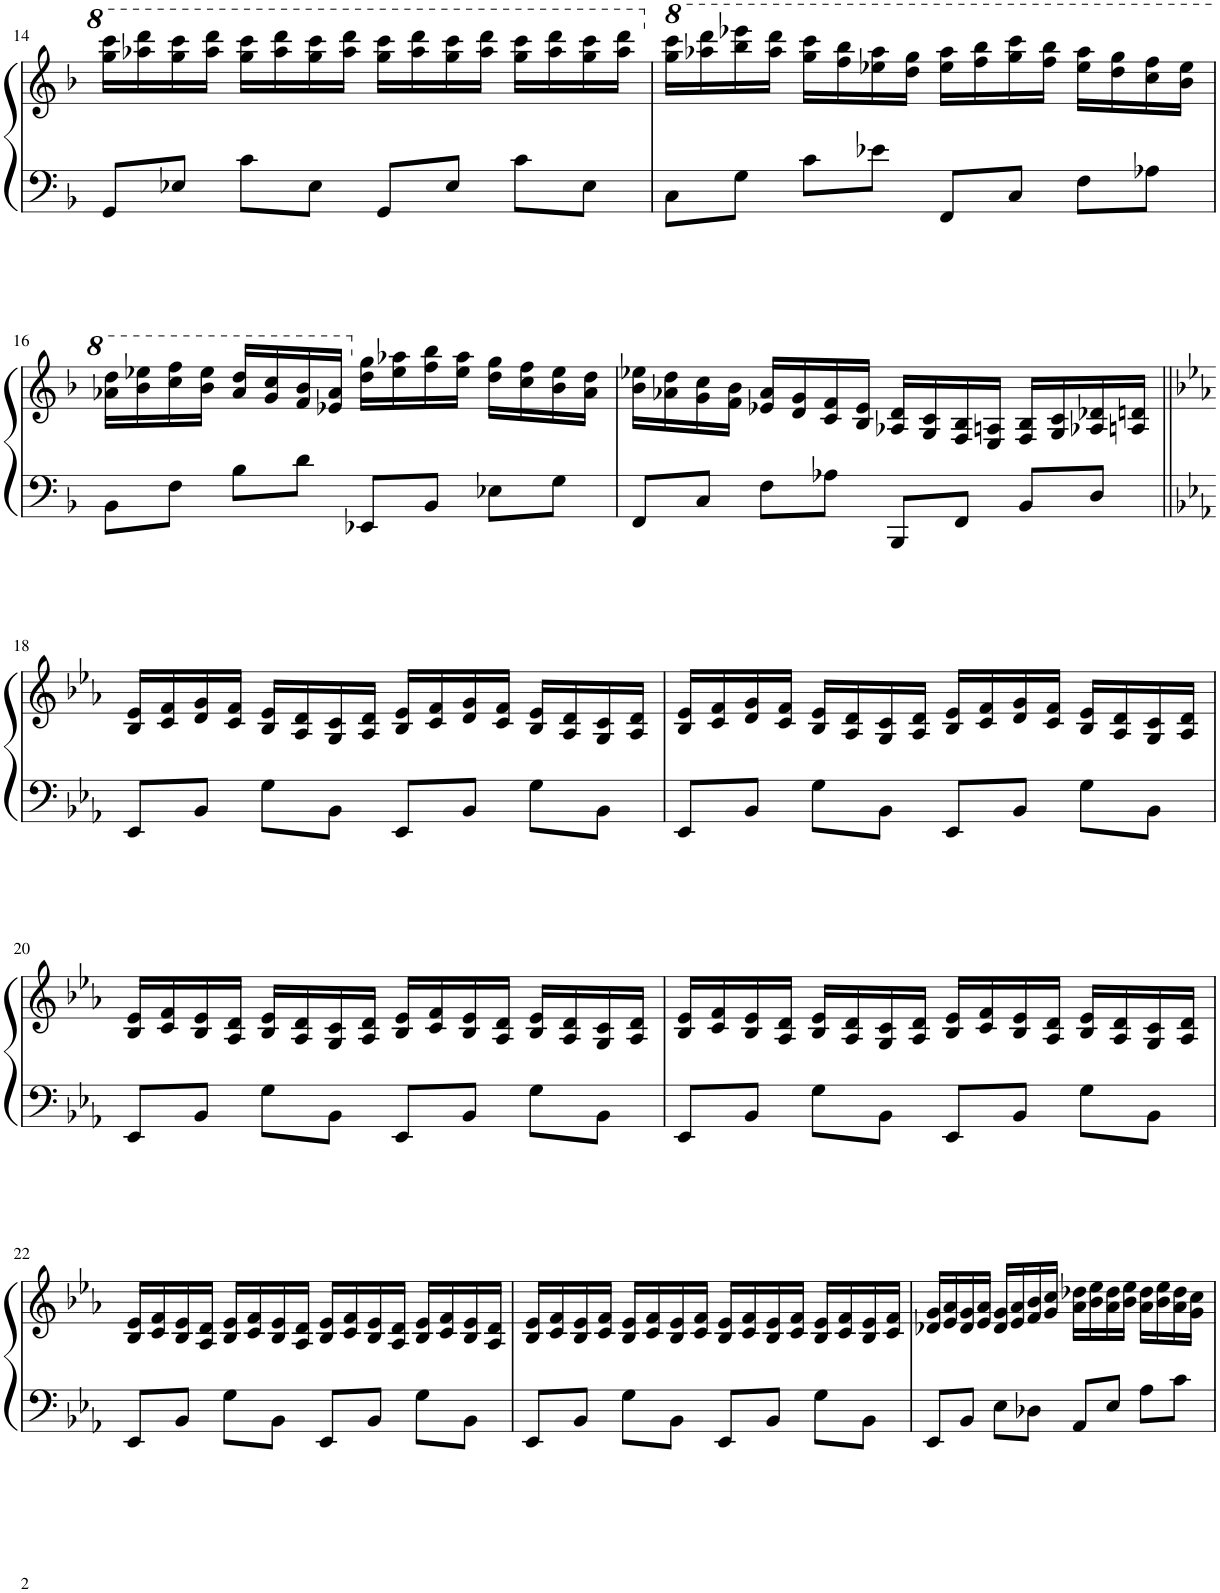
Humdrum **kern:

**kern	**kern
*part1	*part1
*staff2	*staff1
*I"Grand Piano	*
*I'Pno.	*
!!LO:PB:g=z
*clefF4	*clefG2
*k[b-]	*k[b-]
*M4/4	*M4/4
=14	=14
8GG/L	16ggg\ 16cccc\LL
.	16aaa-X\ 16dddd\
8E-X/J	16ggg\ 16cccc\
.	16aaa-\ 16dddd\JJ
8c\L	16ggg\ 16cccc\LL
.	16aaa-\ 16dddd\
8E-\J	16ggg\ 16cccc\
.	16aaa-\ 16dddd\JJ
8GG/L	16ggg\ 16cccc\LL
.	16aaa-\ 16dddd\
8E-/J	16ggg\ 16cccc\
.	16aaa-\ 16dddd\JJ
8c\L	16ggg\ 16cccc\LL
.	16aaa-\ 16dddd\
8E-\J	16ggg\ 16cccc\
.	16aaa-\ 16dddd\JJ
=15	=15
*	*8va
8C\L	16ggg\ 16cccc\LL
.	16aaa-X\ 16dddd\
8G\J	16bbb-\ 16eeee-X\
.	16aaa-\ 16dddd\JJ
8c\L	16ggg\ 16cccc\LL
.	16fff\ 16bbb-\
8e-X\J	16eee-X\ 16aaa-\
.	16ddd\ 16ggg\JJ
8FF/L	16eee-\ 16aaa-\LL
.	16fff\ 16bbb-\
8C/J	16ggg\ 16cccc\
.	16fff\ 16bbb-\JJ
8F\L	16eee-\ 16aaa-\LL
.	16ddd\ 16ggg\
8A-X\J	16ccc\ 16fff\
.	16bb-\ 16eee-\JJ
!!LO:LB:g=z
=16	=16
8BB-\L	16aa-X\ 16ddd\LL
.	16bb-\ 16eee-X\
8F\J	16ccc\ 16fff\
.	16bb-\ 16eee-\JJ
8B-\L	16aa-/ 16ddd/LL
.	16gg/ 16ccc/
8d\J	16ff/ 16bb-/
.	16ee-X/ 16aa-/JJ
*	*X8va
8EE-X/L	16dd\ 16gg\LL
.	16ee-\ 16aa-X\
8BB-/J	16ff\ 16bb-\
.	16ee-\ 16aa-\JJ
8E-X\L	16dd\ 16gg\LL
.	16cc\ 16ff\
8G\J	16b-\ 16ee-\
.	16a-\ 16dd\JJ
=17	=17
8FF/L	16b-\ 16ee-X\LL
.	16a-X\ 16dd\
8C/J	16g\ 16cc\
.	16f\ 16b-\JJ
8F\L	16e-X/ 16a-/LL
.	16d/ 16g/
8A-X\J	16c/ 16f/
.	16B-/ 16e-/JJ
8BBB-/L	16A-X/ 16d/LL
.	16G/ 16c/
8FF/J	16F/ 16B-/
.	16E/ 16An/JJ
8BB-/L	16F/ 16B-/LL
.	16G/ 16c/
8D/J	16A-X/ 16d-X/
.	16An/ 16dn/JJ
!!LO:LB:g=z
=18||	=18||
*k[b-e-a-]	*k[b-e-a-]
8EE-/L	16B-/ 16e-/LL
.	16c/ 16f/
8BB-/J	16d/ 16g/
.	16c/ 16f/JJ
8G\L	16B-/ 16e-/LL
.	16A-/ 16d/
8BB-\J	16G/ 16c/
.	16A-/ 16d/JJ
8EE-/L	16B-/ 16e-/LL
.	16c/ 16f/
8BB-/J	16d/ 16g/
.	16c/ 16f/JJ
8G\L	16B-/ 16e-/LL
.	16A-/ 16d/
8BB-\J	16G/ 16c/
.	16A-/ 16d/JJ
=19	=19
8EE-/L	16B-/ 16e-/LL
.	16c/ 16f/
8BB-/J	16d/ 16g/
.	16c/ 16f/JJ
8G\L	16B-/ 16e-/LL
.	16A-/ 16d/
8BB-\J	16G/ 16c/
.	16A-/ 16d/JJ
8EE-/L	16B-/ 16e-/LL
.	16c/ 16f/
8BB-/J	16d/ 16g/
.	16c/ 16f/JJ
8G\L	16B-/ 16e-/LL
.	16A-/ 16d/
8BB-\J	16G/ 16c/
.	16A-/ 16d/JJ
!!LO:LB:g=z
=20	=20
8EE-/L	16B-/ 16e-/LL
.	16c/ 16f/
8BB-/J	16B-/ 16e-/
.	16A-/ 16d/JJ
8G\L	16B-/ 16e-/LL
.	16A-/ 16d/
8BB-\J	16G/ 16c/
.	16A-/ 16d/JJ
8EE-/L	16B-/ 16e-/LL
.	16c/ 16f/
8BB-/J	16B-/ 16e-/
.	16A-/ 16d/JJ
8G\L	16B-/ 16e-/LL
.	16A-/ 16d/
8BB-\J	16G/ 16c/
.	16A-/ 16d/JJ
=21	=21
8EE-/L	16B-/ 16e-/LL
.	16c/ 16f/
8BB-/J	16B-/ 16e-/
.	16A-/ 16d/JJ
8G\L	16B-/ 16e-/LL
.	16A-/ 16d/
8BB-\J	16G/ 16c/
.	16A-/ 16d/JJ
8EE-/L	16B-/ 16e-/LL
.	16c/ 16f/
8BB-/J	16B-/ 16e-/
.	16A-/ 16d/JJ
8G\L	16B-/ 16e-/LL
.	16A-/ 16d/
8BB-\J	16G/ 16c/
.	16A-/ 16d/JJ
!!LO:LB:g=z
=22	=22
8EE-/L	16B-/ 16e-/LL
.	16c/ 16f/
8BB-/J	16B-/ 16e-/
.	16A-/ 16d/JJ
8G\L	16B-/ 16e-/LL
.	16c/ 16f/
8BB-\J	16B-/ 16e-/
.	16A-/ 16d/JJ
8EE-/L	16B-/ 16e-/LL
.	16c/ 16f/
8BB-/J	16B-/ 16e-/
.	16A-/ 16d/JJ
8G\L	16B-/ 16e-/LL
.	16c/ 16f/
8BB-\J	16B-/ 16e-/
.	16A-/ 16d/JJ
=23	=23
8EE-/L	16B-/ 16e-/LL
.	16c/ 16f/
8BB-/J	16B-/ 16e-/
.	16c/ 16f/JJ
8G\L	16B-/ 16e-/LL
.	16c/ 16f/
8BB-\J	16B-/ 16e-/
.	16c/ 16f/JJ
8EE-/L	16B-/ 16e-/LL
.	16c/ 16f/
8BB-/J	16B-/ 16e-/
.	16c/ 16f/JJ
8G\L	16B-/ 16e-/LL
.	16c/ 16f/
8BB-\J	16B-/ 16e-/
.	16c/ 16f/JJ
=24	=24
8EE-/L	16d-X/ 16g/LL
.	16e-/ 16a-/
8BB-/J	16d-/ 16g/
.	16e-/ 16a-/JJ
8E-\L	16d-/ 16g/LL
.	16e-/ 16a-/
8D-X\J	16f/ 16b-/
.	16g/ 16cc/JJ
8AA-/L	16a-\ 16dd-X\LL
.	16b-\ 16ee-\
8E-/J	16a-\ 16dd-\
.	16b-\ 16ee-\JJ
8A-\L	16a-\ 16dd-\LL
.	16b-\ 16ee-\
8c\J	16a-\ 16dd-\
.	16g\ 16cc\JJ
=	=
*-	*-
